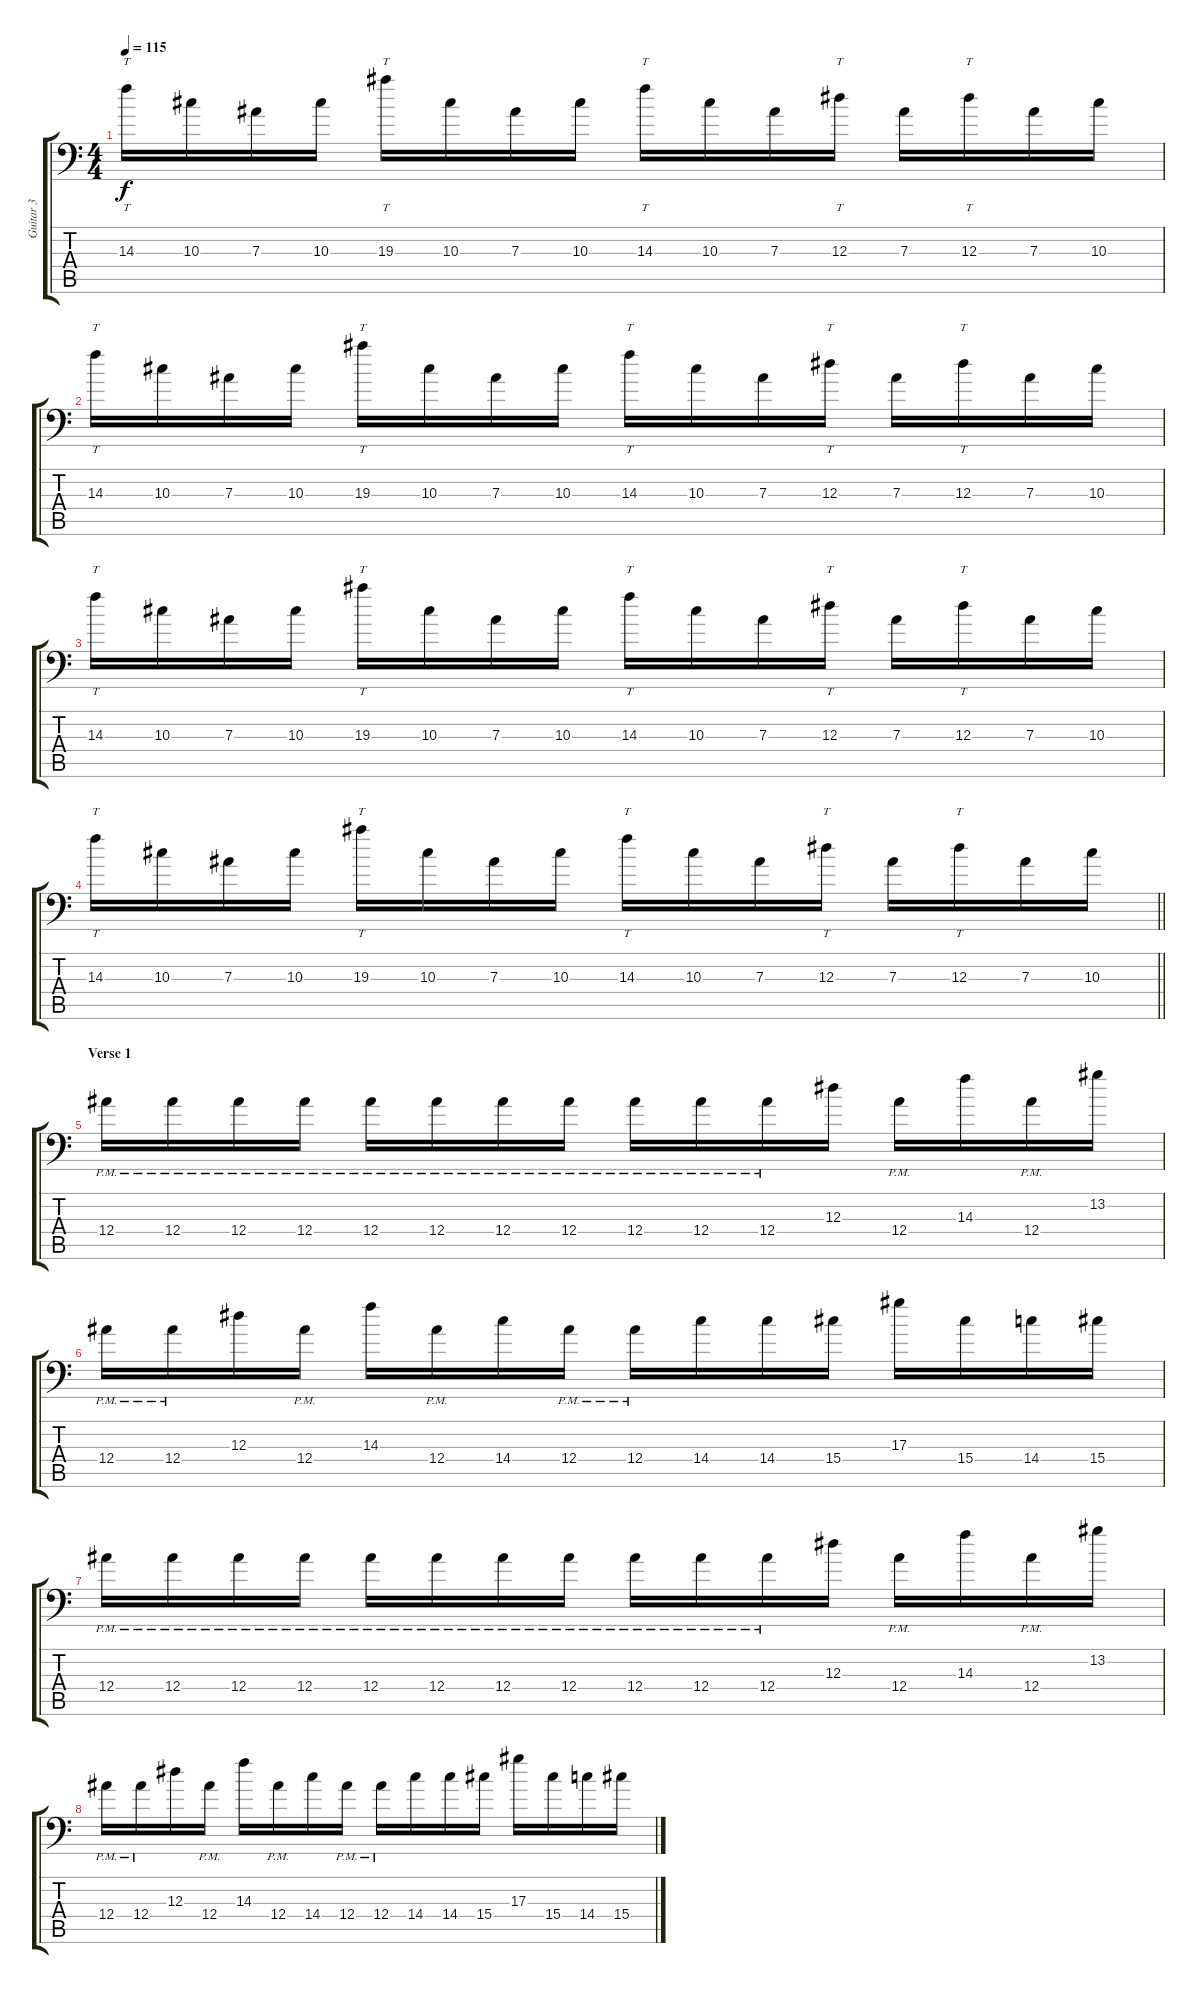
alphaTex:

\track ("Guitar 3" "Guitar 3") {instrument distortionguitar}
\staff {score tabs}
\tuning (C4 G3 Eb3 Bb2 F2 Bb1) {hide}
\ts (4 4)
\tempo 115
\clef f4
\ks c
14.3.16{tt dy f} 10.3.16 7.3.16 10.3.16 19.3.16{tt} 10.3.16 7.3.16 10.3.16 14.3.16{tt} 10.3.16 7.3.16 12.3.16{tt} 7.3.16 12.3.16{tt} 7.3.16 10.3.16 |
14.3.16{tt} 10.3.16 7.3.16 10.3.16 19.3.16{tt} 10.3.16 7.3.16 10.3.16 14.3.16{tt} 10.3.16 7.3.16 12.3.16{tt} 7.3.16 12.3.16{tt} 7.3.16 10.3.16 |
14.3.16{tt} 10.3.16 7.3.16 10.3.16 19.3.16{tt} 10.3.16 7.3.16 10.3.16 14.3.16{tt} 10.3.16 7.3.16 12.3.16{tt} 7.3.16 12.3.16{tt} 7.3.16 10.3.16 |
\barLineRight lightlight
14.3.16{tt} 10.3.16 7.3.16 10.3.16 19.3.16{tt} 10.3.16 7.3.16 10.3.16 14.3.16{tt} 10.3.16 7.3.16 12.3.16{tt} 7.3.16 12.3.16{tt} 7.3.16 10.3.16 |
\section ("" "Verse 1")
12.4{pm}.16 12.4{pm}.16 12.4{pm}.16 12.4{pm}.16 12.4{pm}.16 12.4{pm}.16 12.4{pm}.16 12.4{pm}.16 12.4{pm}.16 12.4{pm}.16 12.4{pm}.16 12.3.16 12.4{pm}.16 14.3.16 12.4{pm}.16 13.2.16 |
12.4{pm}.16 12.4{pm}.16 12.3.16 12.4{pm}.16 14.3.16 12.4{pm}.16 14.4.16 12.4{pm}.16 12.4{pm}.16 14.4.16 14.4.16 15.4.16 17.3.16 15.4.16 14.4.16 15.4.16 |
12.4{pm}.16 12.4{pm}.16 12.4{pm}.16 12.4{pm}.16 12.4{pm}.16 12.4{pm}.16 12.4{pm}.16 12.4{pm}.16 12.4{pm}.16 12.4{pm}.16 12.4{pm}.16 12.3.16 12.4{pm}.16 14.3.16 12.4{pm}.16 13.2.16 |
12.4{pm}.16 12.4{pm}.16 12.3.16 12.4{pm}.16 14.3.16 12.4{pm}.16 14.4.16 12.4{pm}.16 12.4{pm}.16 14.4.16 14.4.16 15.4.16 17.3.16 15.4.16 14.4.16 15.4.16
